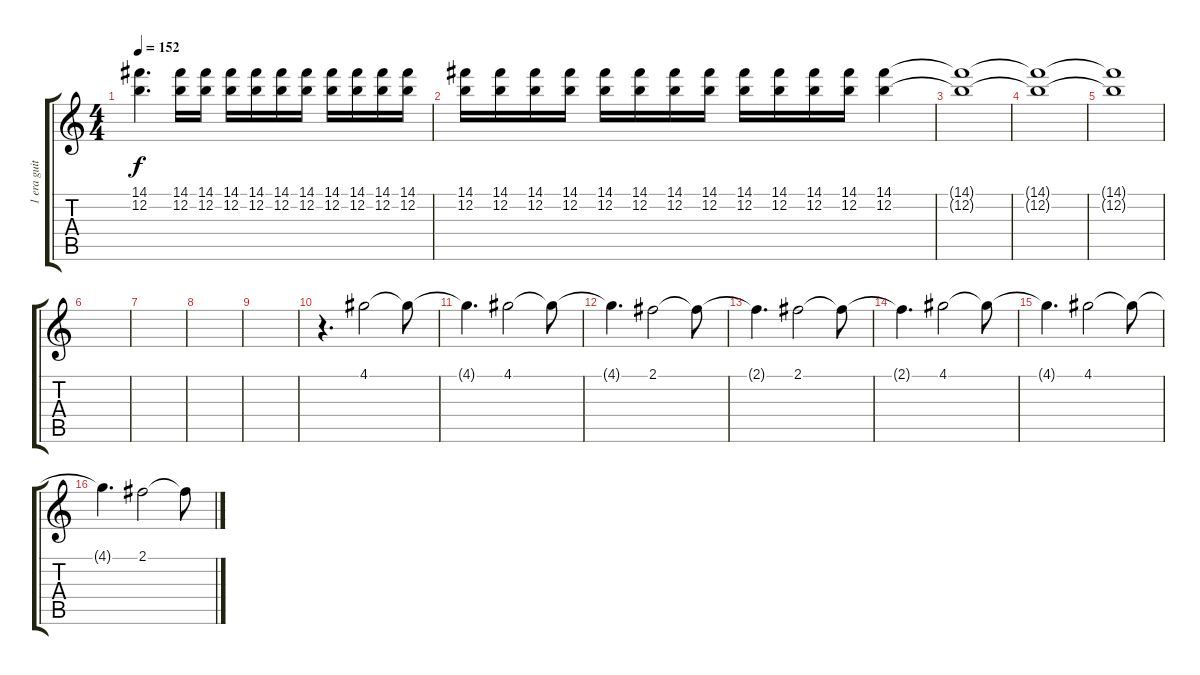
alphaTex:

\track ("1 era guitarra" "1 era guit") {instrument distortionguitar}
\staff {score tabs}
\tuning (E4 B3 G3 D3 A2 E2) {hide}
\ts (4 4)
\tempo 152
\clef g2
\ks c
(14.1{t} 12.2{t}).4{d dy f} (14.1 12.2).16 (14.1 12.2).16 (14.1 12.2).16 (14.1 12.2).16 (14.1 12.2).16 (14.1 12.2).16 (14.1 12.2).16 (14.1 12.2).16 (14.1 12.2).16 (14.1 12.2).16 |
(14.1 12.2).16 (14.1 12.2).16 (14.1 12.2).16 (14.1 12.2).16 (14.1 12.2).16 (14.1 12.2).16 (14.1 12.2).16 (14.1 12.2).16 (14.1 12.2).16 (14.1 12.2).16 (14.1 12.2).16 (14.1 12.2).16 (14.1 12.2).4 |
(14.1{t} 12.2{t}).1 |
(14.1{t} 12.2{t}).1 |
(14.1{t} 12.2{t}).1 |
|
|
|
|
r.4{d} 4.1.2 4.1{t}.8 |
4.1{t}.4{d} 4.1.2 4.1{t}.8 |
4.1{t}.4{d} 2.1.2 2.1{t}.8 |
2.1{t}.4{d} 2.1.2 2.1{t}.8 |
2.1{t}.4{d} 4.1.2 4.1{t}.8 |
4.1{t}.4{d} 4.1.2 4.1{t}.8 |
4.1{t}.4{d} 2.1.2 2.1{t}.8
